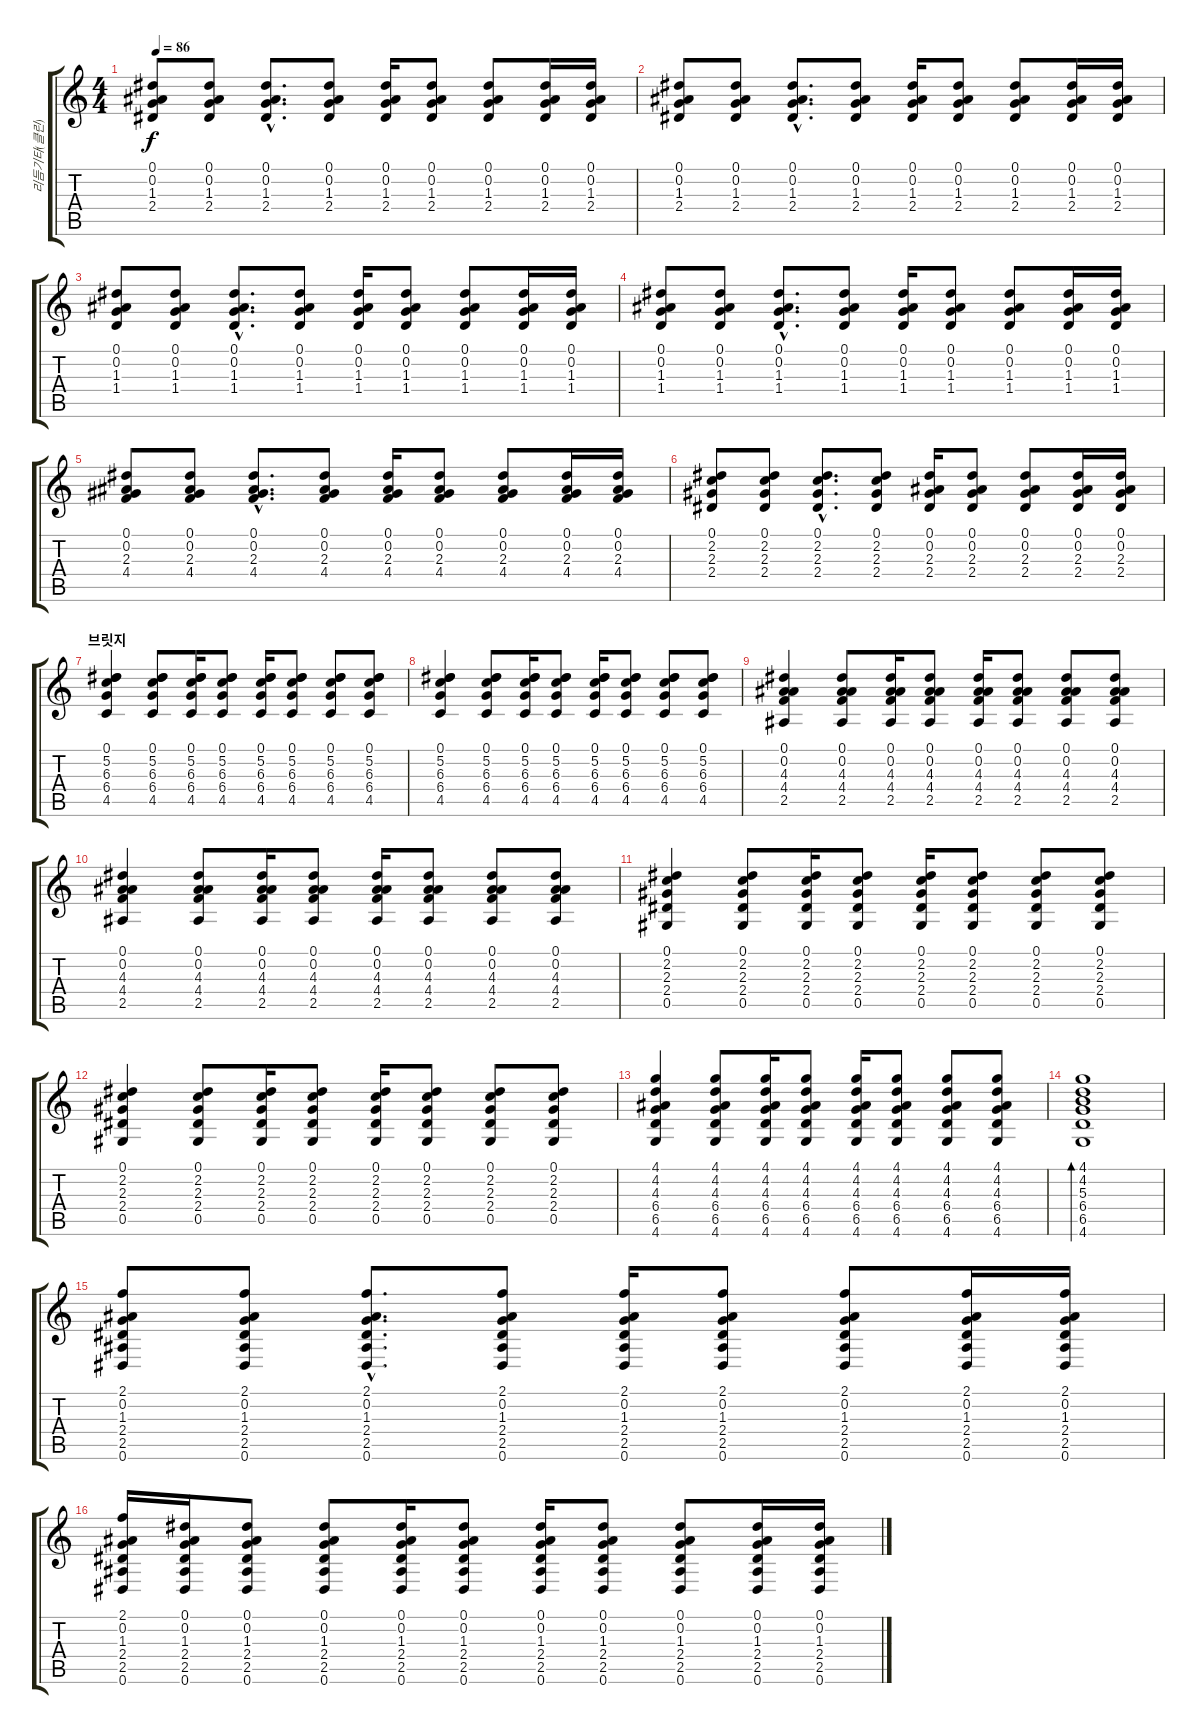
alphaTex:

\track ("리듬기타(클린)" "리듬기타(클린)") {instrument electricguitarjazz}
\staff {score tabs}
\tuning (Eb4 Bb3 Gb3 Db3 Ab2 Eb2) {hide}
\ts (4 4)
\tempo 86
\clef g2
\ks c
(0.1 0.2 1.3 2.4).8{dy f} (0.1 0.2 1.3 2.4).8 (0.1{hac} 0.2{hac} 1.3{hac} 2.4{hac}).8{d} (0.1 0.2 1.3 2.4).8 (0.1 0.2 1.3 2.4).16 (0.1 0.2 1.3 2.4).8 (0.1 0.2 1.3 2.4).8 (0.1 0.2 1.3 2.4).16 (0.1 0.2 1.3 2.4).16 |
(0.1 0.2 1.3 2.4).8 (0.1 0.2 1.3 2.4).8 (0.1{hac} 0.2{hac} 1.3{hac} 2.4{hac}).8{d} (0.1 0.2 1.3 2.4).8 (0.1 0.2 1.3 2.4).16 (0.1 0.2 1.3 2.4).8 (0.1 0.2 1.3 2.4).8 (0.1 0.2 1.3 2.4).16 (0.1 0.2 1.3 2.4).16 |
(0.1 0.2 1.3 1.4).8 (0.1 0.2 1.3 1.4).8 (0.1{hac} 0.2{hac} 1.3{hac} 1.4{hac}).8{d} (0.1 0.2 1.3 1.4).8 (0.1 0.2 1.3 1.4).16 (0.1 0.2 1.3 1.4).8 (0.1 0.2 1.3 1.4).8 (0.1 0.2 1.3 1.4).16 (0.1 0.2 1.3 1.4).16 |
(0.1 0.2 1.3 1.4).8 (0.1 0.2 1.3 1.4).8 (0.1{hac} 0.2{hac} 1.3{hac} 1.4{hac}).8{d} (0.1 0.2 1.3 1.4).8 (0.1 0.2 1.3 1.4).16 (0.1 0.2 1.3 1.4).8 (0.1 0.2 1.3 1.4).8 (0.1 0.2 1.3 1.4).16 (0.1 0.2 1.3 1.4).16 |
(0.1 0.2 2.3 4.4).8 (0.1 0.2 2.3 4.4).8 (0.1{hac} 0.2{hac} 2.3{hac} 4.4{hac}).8{d} (0.1 0.2 2.3 4.4).8 (0.1 0.2 2.3 4.4).16 (0.1 0.2 2.3 4.4).8 (0.1 0.2 2.3 4.4).8 (0.1 0.2 2.3 4.4).16 (0.1 0.2 2.3 4.4).16 |
(0.1 2.2 2.3 2.4).8 (0.1 2.2 2.3 2.4).8 (0.1{hac} 2.2{hac} 2.3{hac} 2.4{hac}).8{d} (0.1 2.2 2.3 2.4).8 (0.1 0.2 2.3 2.4).16 (0.1 0.2 2.3 2.4).8 (0.1 0.2 2.3 2.4).8 (0.1 0.2 2.3 2.4).16 (0.1 0.2 2.3 2.4).16 |
\section ("" "브릿지")
(0.1 5.2 6.3 6.4 4.5).4 (0.1 5.2 6.3 6.4 4.5).8 (0.1 5.2 6.3 6.4 4.5).16 (0.1 5.2 6.3 6.4 4.5).8 (0.1 5.2 6.3 6.4 4.5).16 (0.1 5.2 6.3 6.4 4.5).8 (0.1 5.2 6.3 6.4 4.5).8 (0.1 5.2 6.3 6.4 4.5).8 |
(0.1 5.2 6.3 6.4 4.5).4 (0.1 5.2 6.3 6.4 4.5).8 (0.1 5.2 6.3 6.4 4.5).16 (0.1 5.2 6.3 6.4 4.5).8 (0.1 5.2 6.3 6.4 4.5).16 (0.1 5.2 6.3 6.4 4.5).8 (0.1 5.2 6.3 6.4 4.5).8 (0.1 5.2 6.3 6.4 4.5).8 |
(0.1 0.2 4.3 4.4 2.5).4 (0.1 0.2 4.3 4.4 2.5).8 (0.1 0.2 4.3 4.4 2.5).16 (0.1 0.2 4.3 4.4 2.5).8 (0.1 0.2 4.3 4.4 2.5).16 (0.1 0.2 4.3 4.4 2.5).8 (0.1 0.2 4.3 4.4 2.5).8 (0.1 0.2 4.3 4.4 2.5).8 |
(0.1 0.2 4.3 4.4 2.5).4 (0.1 0.2 4.3 4.4 2.5).8 (0.1 0.2 4.3 4.4 2.5).16 (0.1 0.2 4.3 4.4 2.5).8 (0.1 0.2 4.3 4.4 2.5).16 (0.1 0.2 4.3 4.4 2.5).8 (0.1 0.2 4.3 4.4 2.5).8 (0.1 0.2 4.3 4.4 2.5).8 |
(0.1 2.2 2.3 2.4 0.5).4 (0.1 2.2 2.3 2.4 0.5).8 (0.1 2.2 2.3 2.4 0.5).16 (0.1 2.2 2.3 2.4 0.5).8 (0.1 2.2 2.3 2.4 0.5).16 (0.1 2.2 2.3 2.4 0.5).8 (0.1 2.2 2.3 2.4 0.5).8 (0.1 2.2 2.3 2.4 0.5).8 |
(0.1 2.2 2.3 2.4 0.5).4 (0.1 2.2 2.3 2.4 0.5).8 (0.1 2.2 2.3 2.4 0.5).16 (0.1 2.2 2.3 2.4 0.5).8 (0.1 2.2 2.3 2.4 0.5).16 (0.1 2.2 2.3 2.4 0.5).8 (0.1 2.2 2.3 2.4 0.5).8 (0.1 2.2 2.3 2.4 0.5).8 |
(4.1 4.2 4.3 6.4 6.5 4.6).4 (4.1 4.2 4.3 6.4 6.5 4.6).8 (4.1 4.2 4.3 6.4 6.5 4.6).16 (4.1 4.2 4.3 6.4 6.5 4.6).8 (4.1 4.2 4.3 6.4 6.5 4.6).16 (4.1 4.2 4.3 6.4 6.5 4.6).8 (4.1 4.2 4.3 6.4 6.5 4.6).8 (4.1 4.2 4.3 6.4 6.5 4.6).8 |
(4.1 4.2 5.3 6.4 6.5 4.6).1{bd 240} |
(2.1 0.2 1.3 2.4 2.5 0.6).8 (2.1 0.2 1.3 2.4 2.5 0.6).8 (2.1{hac} 0.2{hac} 1.3{hac} 2.4{hac} 2.5{hac} 0.6{hac}).8{d} (2.1 0.2 1.3 2.4 2.5 0.6).8 (2.1 0.2 1.3 2.4 2.5 0.6).16 (2.1 0.2 1.3 2.4 2.5 0.6).8 (2.1 0.2 1.3 2.4 2.5 0.6).8 (2.1 0.2 1.3 2.4 2.5 0.6).16 (2.1 0.2 1.3 2.4 2.5 0.6).16 |
(2.1 0.2 1.3 2.4 2.5 0.6).16 (0.1 0.2 1.3 2.4 2.5 0.6).16 (0.1 0.2 1.3 2.4 2.5 0.6).8 (0.1 0.2 1.3 2.4 2.5 0.6).8 (0.1 0.2 1.3 2.4 2.5 0.6).16 (0.1 0.2 1.3 2.4 2.5 0.6).8 (0.1 0.2 1.3 2.4 2.5 0.6).16 (0.1 0.2 1.3 2.4 2.5 0.6).8 (0.1 0.2 1.3 2.4 2.5 0.6).8 (0.1 0.2 1.3 2.4 2.5 0.6).16 (0.1 0.2 1.3 2.4 2.5 0.6).16
